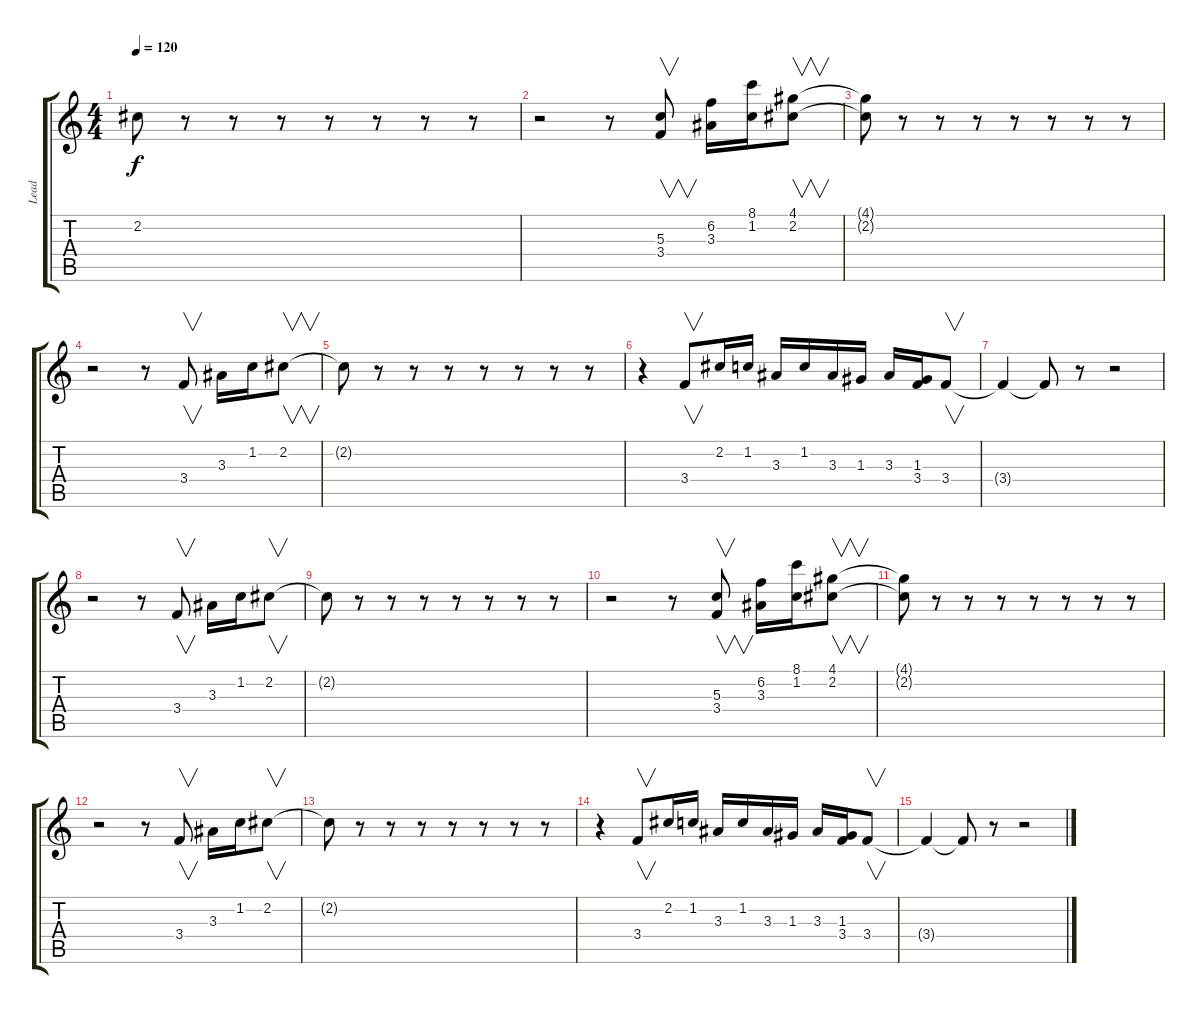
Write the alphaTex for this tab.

\track ("Lead" "Lead") {instrument distortionguitar}
\staff {score tabs}
\tuning (E4 B3 G3 D3 A2 E2) {hide}
\ts (4 4)
\tempo 120
\clef g2
\ks c
2.2{t}.8{dy f} r.8 r.8 r.8 r.8 r.8 r.8 r.8 |
r.2 r.8 (5.3 3.4).8{v} (6.2 3.3).16 (8.1 1.2).16 (4.1 2.2).8{v} |
(4.1{t} 2.2{t}).8 r.8 r.8 r.8 r.8 r.8 r.8 r.8 |
r.2 r.8 3.4.8{v} 3.3.16 1.2.16 2.2.8{v} |
2.2{t}.8 r.8 r.8 r.8 r.8 r.8 r.8 r.8 |
r.4 3.4.8{v} 2.2.16 1.2.16 3.3.16 1.2.16 3.3.16 1.3.16 3.3.16 (1.3 3.4).16 3.4.8{v} |
3.4{t}.4 3.4{t}.8 r.8 r.2 |
r.2 r.8 3.4.8{v} 3.3.16 1.2.16 2.2.8{v} |
2.2{t}.8 r.8 r.8 r.8 r.8 r.8 r.8 r.8 |
r.2 r.8 (5.3 3.4).8{v} (6.2 3.3).16 (8.1 1.2).16 (4.1 2.2).8{v} |
(4.1{t} 2.2{t}).8 r.8 r.8 r.8 r.8 r.8 r.8 r.8 |
r.2 r.8 3.4.8{v} 3.3.16 1.2.16 2.2.8{v} |
2.2{t}.8 r.8 r.8 r.8 r.8 r.8 r.8 r.8 |
r.4 3.4.8{v} 2.2.16 1.2.16 3.3.16 1.2.16 3.3.16 1.3.16 3.3.16 (1.3 3.4).16 3.4.8{v} |
3.4{t}.4 3.4{t}.8 r.8 r.2
